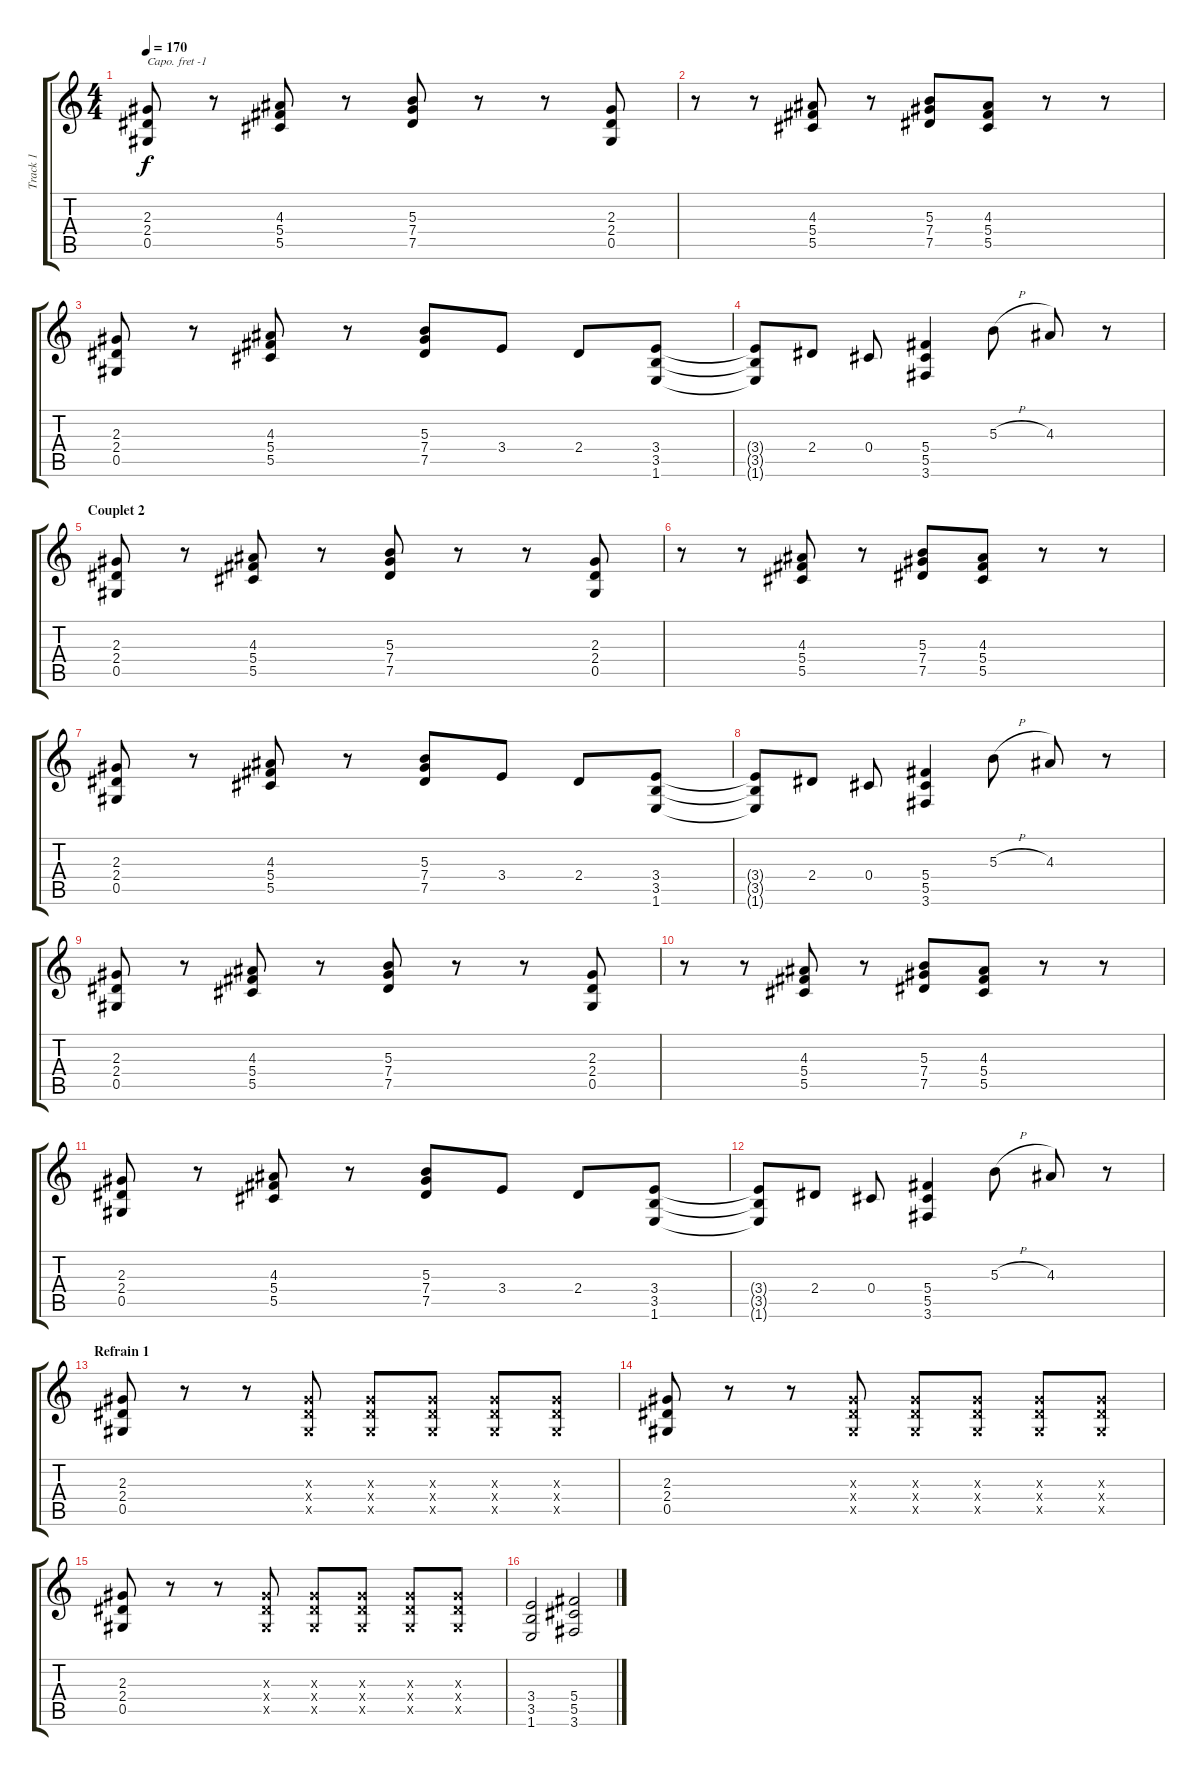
\track ("Track 1" "Track 1") {instrument distortionguitar}
\staff {score tabs}
\capo -1
\tuning (E4 B3 G3 D3 A2 E2) {hide}
\ts (4 4)
\tempo 170
\clef g2
\ks c
(2.3 2.4 0.5).8{dy f} r.8 (4.3 5.4 5.5).8 r.8 (5.3 7.4 7.5).8 r.8 r.8 (2.3 2.4 0.5).8 |
r.8 r.8 (4.3 5.4 5.5).8 r.8 (5.3 7.4 7.5).8 (4.3 5.4 5.5).8 r.8 r.8 |
(2.3 2.4 0.5).8 r.8 (4.3 5.4 5.5).8 r.8 (5.3 7.4 7.5).8 3.4.8 2.4.8 (3.4 3.5 1.6).8 |
(3.4{t} 3.5{t} 1.6{t}).8 2.4.8 0.4.8 (5.4 5.5 3.6).4 5.3{h}.8 4.3.8 r.8 |
\section ("" "Couplet 2")
(2.3 2.4 0.5).8 r.8 (4.3 5.4 5.5).8 r.8 (5.3 7.4 7.5).8 r.8 r.8 (2.3 2.4 0.5).8 |
r.8 r.8 (4.3 5.4 5.5).8 r.8 (5.3 7.4 7.5).8 (4.3 5.4 5.5).8 r.8 r.8 |
(2.3 2.4 0.5).8 r.8 (4.3 5.4 5.5).8 r.8 (5.3 7.4 7.5).8 3.4.8 2.4.8 (3.4 3.5 1.6).8 |
(3.4{t} 3.5{t} 1.6{t}).8 2.4.8 0.4.8 (5.4 5.5 3.6).4 5.3{h}.8 4.3.8 r.8 |
(2.3 2.4 0.5).8 r.8 (4.3 5.4 5.5).8 r.8 (5.3 7.4 7.5).8 r.8 r.8 (2.3 2.4 0.5).8 |
r.8 r.8 (4.3 5.4 5.5).8 r.8 (5.3 7.4 7.5).8 (4.3 5.4 5.5).8 r.8 r.8 |
(2.3 2.4 0.5).8 r.8 (4.3 5.4 5.5).8 r.8 (5.3 7.4 7.5).8 3.4.8 2.4.8 (3.4 3.5 1.6).8 |
(3.4{t} 3.5{t} 1.6{t}).8 2.4.8 0.4.8 (5.4 5.5 3.6).4 5.3{h}.8 4.3.8 r.8 |
\section ("" "Refrain 1")
(2.3 2.4 0.5).8 r.8 r.8 (2.3{x} 2.4{x} 0.5{x}).8 (2.3{x} 2.4{x} 0.5{x}).8 (2.3{x} 2.4{x} 0.5{x}).8 (2.3{x} 2.4{x} 0.5{x}).8 (2.3{x} 2.4{x} 0.5{x}).8 |
(2.3 2.4 0.5).8 r.8 r.8 (2.3{x} 2.4{x} 0.5{x}).8 (2.3{x} 2.4{x} 0.5{x}).8 (2.3{x} 2.4{x} 0.5{x}).8 (2.3{x} 2.4{x} 0.5{x}).8 (2.3{x} 2.4{x} 0.5{x}).8 |
(2.3 2.4 0.5).8 r.8 r.8 (2.3{x} 2.4{x} 0.5{x}).8 (2.3{x} 2.4{x} 0.5{x}).8 (2.3{x} 2.4{x} 0.5{x}).8 (2.3{x} 2.4{x} 0.5{x}).8 (2.3{x} 2.4{x} 0.5{x}).8 |
(3.4 3.5 1.6).2 (5.4 5.5 3.6).2
